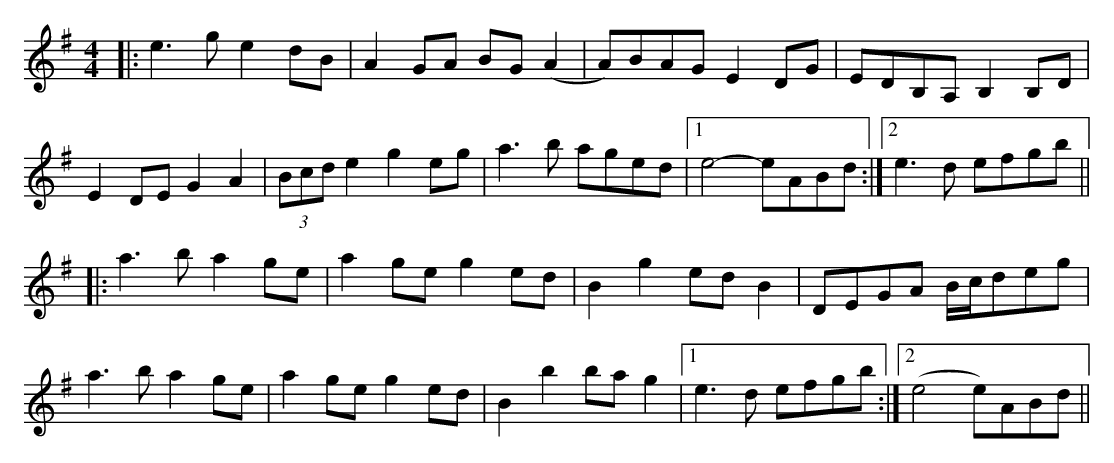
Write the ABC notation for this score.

X:1
M:4/4
K:Emin
|:e3g e2dB|A2GA BG(A2|A)BAG E2DG|EDB,A, B,2 B,D|
E2DE G2A2|(3Bcd e2 g2 eg|a3b aged|1 e4- eABd:|2 e3d efgb||
|:a3b a2ge|a2ge g2ed|B2g2 edB2|DEGA B/c/deg|
a3b a2ge|a2ge g2ed|B2b2 bag2|1 e3d efgb:|2 (e4 e)ABd||
